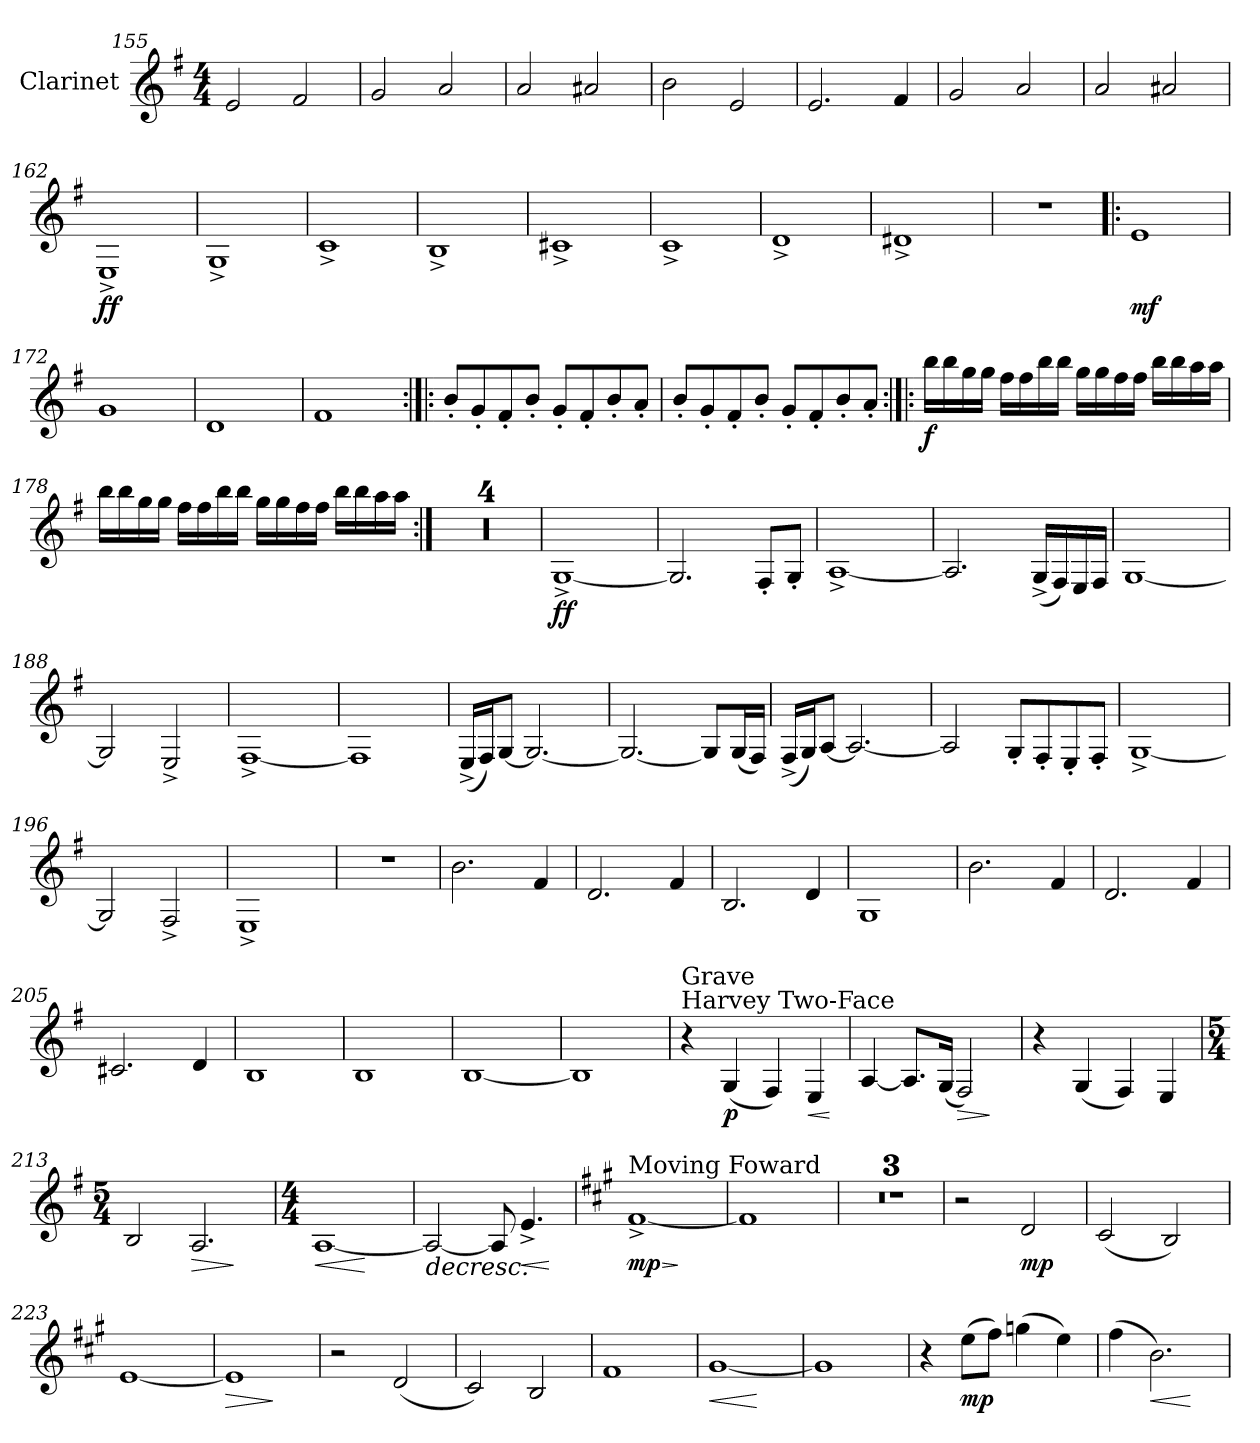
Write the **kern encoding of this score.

**kern	**dynam
*part1	*part1
*staff1	*staff1
*I"Clarinet	*
*I'Cl	*
*clefG2	*
*ITrd1c2	*
*k[b-]	*
*F:	*
*M4/4	*
=155	=155
2d/	.
2e/	.
=156	=156
2f/	.
2g/	.
=157	=157
2g/	.
2g#X/	.
=158	=158
2a\	.
2d/	.
!!LO:LB:g=z
=159	=159
2.d/	.
4e/	.
=160	=160
2f/	.
2g/	.
=161	=161
2g/	.
2g#X/	.
=162	=162
!	!LO:DY:b
1D^	ff
=163	=163
1F^	.
=164	=164
1B-^	.
=165	=165
1A^	.
=166	=166
1Bn^	.
=167	=167
1B-^	.
=168	=168
1c^	.
=169	=169
1c#X^	.
=170	=170
1r	.
=171!|:	=171!|:
!	!LO:DY:b
1d	mf
=172	=172
1f	.
=173	=173
1c	.
=174	=174
1e	.
!!LO:LB:g=z
=175:|!|:	=175:|!|:
8a'/L	.
8f'/	.
8e'/	.
8a'/J	.
8f'/L	.
8e'/	.
8a'/	.
8g'/J	.
=176	=176
8a'/L	.
8f'/	.
8e'/	.
8a'/J	.
8f'/L	.
8e'/	.
8a'/	.
8g'/J	.
=177:|!|:	=177:|!|:
!	!LO:DY:b
16aa\LL	f
16aa\	.
16ff\	.
16ff\JJ	.
16ee\LL	.
16ee\	.
16aa\	.
16aa\JJ	.
16ff\LL	.
16ff\	.
16ee\	.
16ee\JJ	.
16aa\LL	.
16aa\	.
16gg\	.
16gg\JJ	.
=178	=178
16aa\LL	.
16aa\	.
16ff\	.
16ff\JJ	.
16ee\LL	.
16ee\	.
16aa\	.
16aa\JJ	.
16ff\LL	.
16ff\	.
16ee\	.
16ee\JJ	.
16aa\LL	.
16aa\	.
16gg\	.
16gg\JJ	.
!!LO:LB:g=z
=179:|!	=179:|!
1r	.
=180	=180
1r	.
=181	=181
1r	.
=182	=182
1r	.
=183	=183
!	!LO:DY:b
[1F^	ff
=184	=184
2.F/]	.
8E'/L	.
8F'/J	.
=185	=185
[1G^	.
=186	=186
2.G/]	.
(16F^/LL	.
16E/)	.
16D/	.
16E/JJ	.
=187	=187
[1F	.
=188	=188
2F/]	.
2D^/	.
=189	=189
[1E^	.
=190	=190
1E]	.
=191	=191
(16D^/LL	.
16E/J)	.
[8F/J	.
2.F/_	.
=192	=192
2.F/_	.
8F/L]	.
(16F/L	.
16E/JJ)	.
=193	=193
(16E^/LL	.
16F/J)	.
[8G/J	.
2.G/_	.
=194	=194
2G/]	.
8F'/L	.
8E'/	.
8D'/	.
8E'/J	.
!!LO:PB:g=z
=195	=195
[1F^	.
=196	=196
2F/]	.
2E^/	.
=197	=197
1D^	.
=198	=198
1r	.
=199	=199
2.a\	.
4e/	.
=200	=200
2.c/	.
4e/	.
=201	=201
2.A/	.
4c/	.
=202	=202
1F	.
=203	=203
2.a\	.
4e/	.
=204	=204
2.c/	.
4e/	.
=205	=205
2.Bn/	.
4c/	.
=206	=206
1A	.
=207	=207
1A	.
=208	=208
[1A	.
=209	=209
1A]	.
=210	=210
!LO:TX:a:t=Harvey Two-Face	!
!LO:TX:a:t=Grave	!
4r	.
!	!LO:DY:b
(4F/	p
4E/)	.
!	!LO:HP:b
4D/	<
.	[
!!LO:LB:g=z
=211	=211
[4G/	.
8.G/L]	.
(16F/Jk	.
!	!LO:HP:b
2E/)	>
.	]
=212	=212
4r	.
(4F/	.
4E/)	.
4D/	.
=213	=213
*M5/4	*
2A/	.
!	!LO:HP:b
2.G/	>
.	]
=214	=214
*M4/4	*
!	!LO:HP:b
[1G	<
.	[
=215	=215
!	!LO:HP:b
2G/_	>
8G/]	.
!	!LO:HP:b
4.d^/	<
.	] [
=216	=216
*k[f#]	*
*G:	*
!LO:TX:a:t=Moving Foward	!
!	!LO:HP:b
!	!LO:DY:n=1:b
[1e^	> mp
.	]
=217	=217
1e]	.
=218	=218
1r	.
=219	=219
1r	.
=220	=220
1r	.
=221	=221
2r	.
!	!LO:DY:b
2c/	mp
=222	=222
(2B/	.
2A/)	.
=223	=223
[1d	.
=224	=224
!	!LO:HP:b
1d]	>
.	]
=225	=225
2r	.
(2c/	.
!!LO:LB:g=z
=226	=226
2B/)	.
2A/	.
=227	=227
1e	.
=228	=228
!	!LO:HP:b
[1f#	<
.	[
=229	=229
1f#]	.
=230	=230
4r	.
!	!LO:DY:b
(8dd\L	mp
8ee\J)	.
(4ffn\	.
4dd\)	.
=231	=231
(4ee\	.
!	!LO:HP:b
2.a\)	<
.	[
=	=
*-	*-
